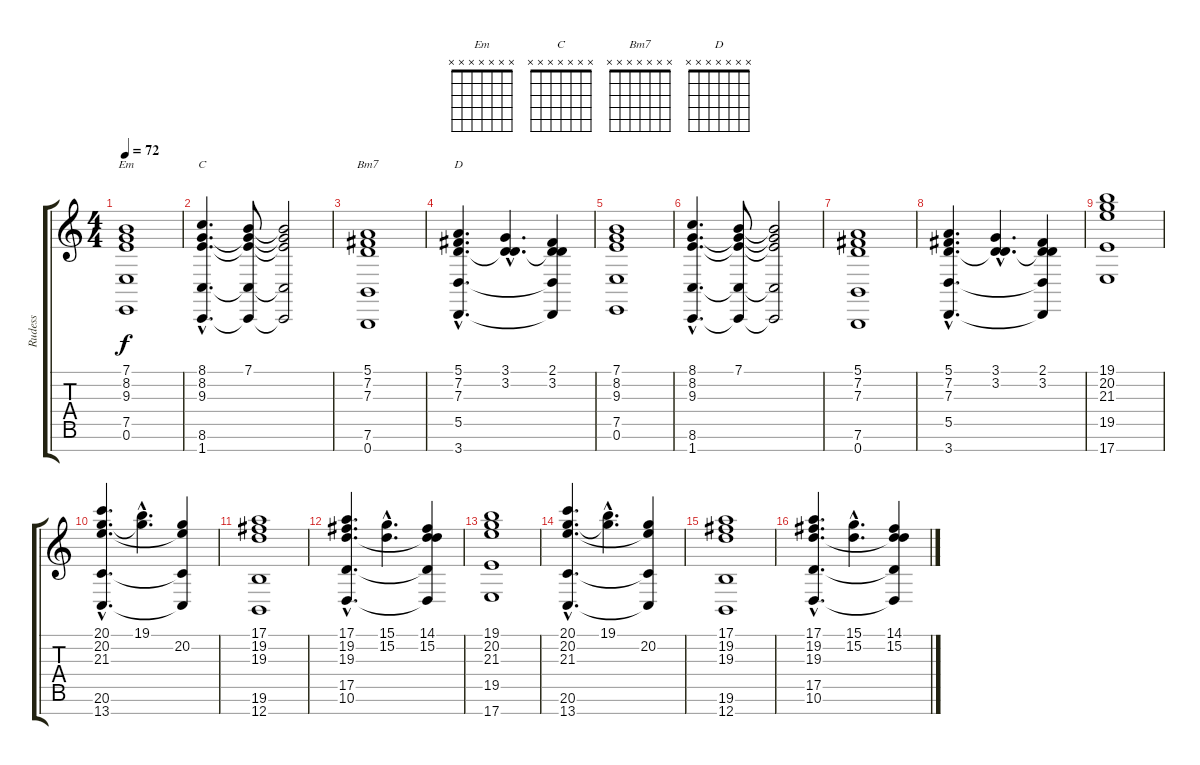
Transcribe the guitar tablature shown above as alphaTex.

\track ("Rudess" "Rudess") {instrument stringensemble1}
\staff {score tabs}
\tuning (E4 B3 G3 D3 A2 E2 B1) {hide}
\chord ("Em" x x x x x x x) {firstfret 0}
\chord ("C" x x x x x x x) {firstfret 0}
\chord ("Bm7" x x x x x x x) {firstfret 0}
\chord ("D" x x x x x x x) {firstfret 0}
\ts (4 4)
\tempo 72
\clef g2
\ks c
(7.1 8.2 9.3 7.5 0.6).1{ch "Em" dy f instrument stringensemble1} |
(8.1{hac} 8.2{hac} 9.3{hac} 8.6{hac} 1.7{hac}).4{d ch "C"} (7.1 8.2{t} 9.3{t} 8.6{t} 1.7{t}).8 (7.1{t} 8.2{t} 9.3{t} 8.6{t} 1.7{t}).2 |
(5.1 7.2 7.3 7.6 0.7).1{ch "Bm7"} |
(5.1{hac} 7.2{hac} 7.3{hac} 5.5{hac} 3.7{hac}).4{d ch "D"} (3.1{hac} 3.2{hac} 7.3{hac t}).4{d} (2.1 3.2 7.3{t} 5.5{t} 3.7{t}).4 |
(7.1 8.2 9.3 7.5 0.6).1 |
(8.1{hac} 8.2{hac} 9.3{hac} 8.6{hac} 1.7{hac}).4{d} (7.1 8.2{t} 9.3{t} 8.6{t} 1.7{t}).8 (7.1{t} 8.2{t} 9.3{t} 8.6{t} 1.7{t}).2 |
(5.1 7.2 7.3 7.6 0.7).1 |
(5.1{hac} 7.2{hac} 7.3{hac} 5.5{hac} 3.7{hac}).4{d} (3.1{hac} 3.2{hac} 7.3{hac t}).4{d} (2.1 3.2 7.3{t} 5.5{t} 3.7{t}).4 |
(19.1 20.2 21.3 19.5 17.7).1{volume 13 instrument percussiveorgan} |
(20.1{hac} 20.2{hac} 21.3{hac} 20.6{hac} 13.7{hac}).4{d} (19.1{hac} 20.2{hac t}).4{d} (20.2 21.3{t} 20.6{t} 13.7{t}).4 |
(17.1 19.2 19.3 19.6 12.7).1 |
(17.1{hac} 19.2{hac} 19.3{hac} 17.5{hac} 10.6{hac}).4{d} (15.1{hac} 15.2{hac}).4{d} (14.1 15.2 19.3{t} 17.5{t} 10.6{t}).4 |
(19.1 20.2 21.3 19.5 17.7).1 |
(20.1{hac} 20.2{hac} 21.3{hac} 20.6{hac} 13.7{hac}).4{d} (19.1{hac} 20.2{hac t}).4{d} (20.2 21.3{t} 20.6{t} 13.7{t}).4 |
(17.1 19.2 19.3 19.6 12.7).1 |
(17.1{hac} 19.2{hac} 19.3{hac} 17.5{hac} 10.6{hac}).4{d} (15.1{hac} 15.2{hac}).4{d} (14.1 15.2 19.3{t} 17.5{t} 10.6{t}).4
